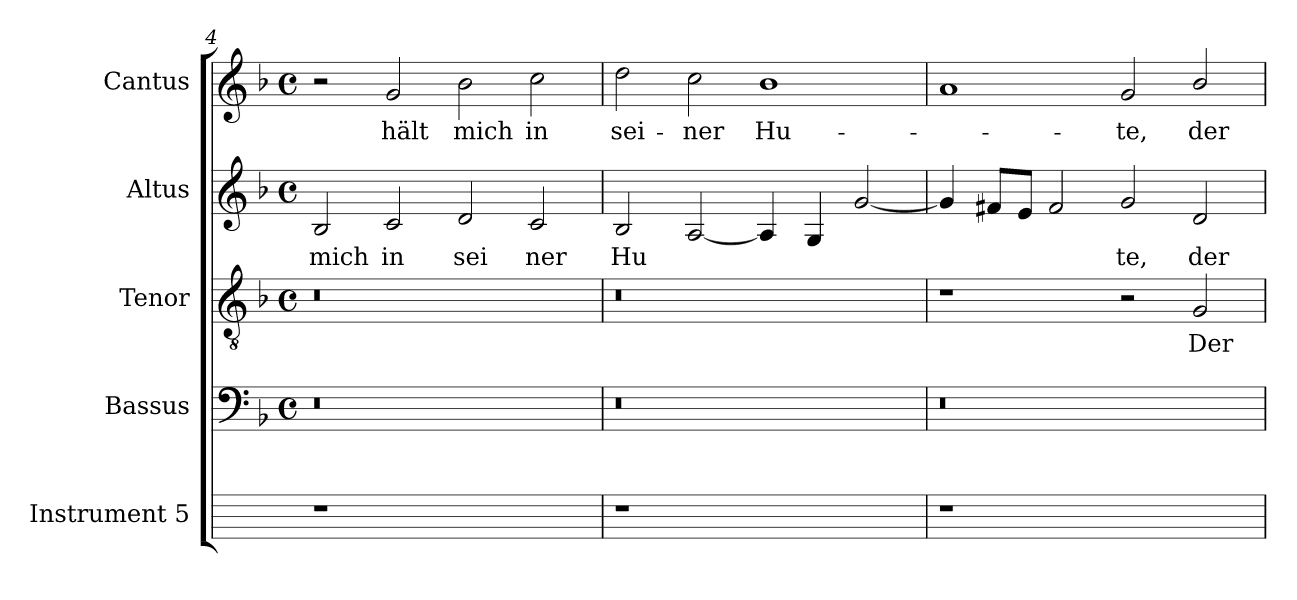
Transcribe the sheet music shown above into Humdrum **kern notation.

**kern	**kern	**kern	**text	**kern	**text	**kern	**text
*part5	*part4	*part3	*part3	*part2	*part2	*part1	*part1
*staff5	*staff4	*staff3	*staff3	*staff2	*staff2	*staff1	*staff1
*I"Instrument 5	*I"Bassus	*I"Tenor	*	*I"Altus	*	*I"Cantus	*
*	*clefF4	*clefGv2	*	*clefG2	*	*clefG2	*
*	*k[b-]	*k[b-]	*	*k[b-]	*	*k[b-]	*
*	*F:	*F:	*	*F:	*	*F:	*
*	*M4/4	*M4/4	*	*M4/4	*	*M4/4	*
*	*met(c)	*met(c)	*	*met(c)	*	*met(c)	*
=4	=4	=4	=4	=4	=4	=4	=4
!	!	!	!	!	!LO:LY:b:cj	!	!
1r	0r	0r	.	2B-/	mich	2r	.
!	!	!	!	!	!LO:LY:b:cj	!	!LO:LY:b:cj
.	.	.	.	2c/	in	2g/	hält
!	!	!	!	!	!LO:LY:b:cj	!	!LO:LY:b:cj
1ryy	.	.	.	2d/	sei	2b-\	mich
!	!	!	!	!	!LO:LY:b:cj	!	!LO:LY:b:cj
.	.	.	.	2c/	ner	2cc\	in
=5	=5	=5	=5	=5	=5	=5	=5
!	!	!	!	!	!LO:LY:b	!	!LO:LY:b:cj
1r	0r	0r	.	2B-/	Hu	2dd\	sei-
!	!	!	!	!	!	!	!LO:LY:b:cj
.	.	.	.	[<2A/	.	2cc\	-ner
!	!	!	!	!	!	!	!LO:LY:b:cj
1ryy	.	.	.	4A/]	.	1b-	Hu-
.	.	.	.	4G/	.	.	.
.	.	.	.	[<2g/	.	.	.
=6	=6	=6	=6	=6	=6	=6	=6
1r	0r	1r	.	4g/]	.	1a	.
.	.	.	.	8f#X/L	.	.	.
.	.	.	.	8e/J	.	.	.
.	.	.	.	2f#/	.	.	.
!	!	!	!	!	!LO:LY:b:cj	!	!LO:LY:b:cj
1ryy	.	2r	.	2g/	te,	2g/	-te,
!	!	!	!LO:LY:b:cj	!	!LO:LY:b:cj	!	!LO:LY:b:cj
.	.	2G/	Der	2d/	der	2b-/	der
=	=	=	=	=	=	=	=
*-	*-	*-	*-	*-	*-	*-	*-
